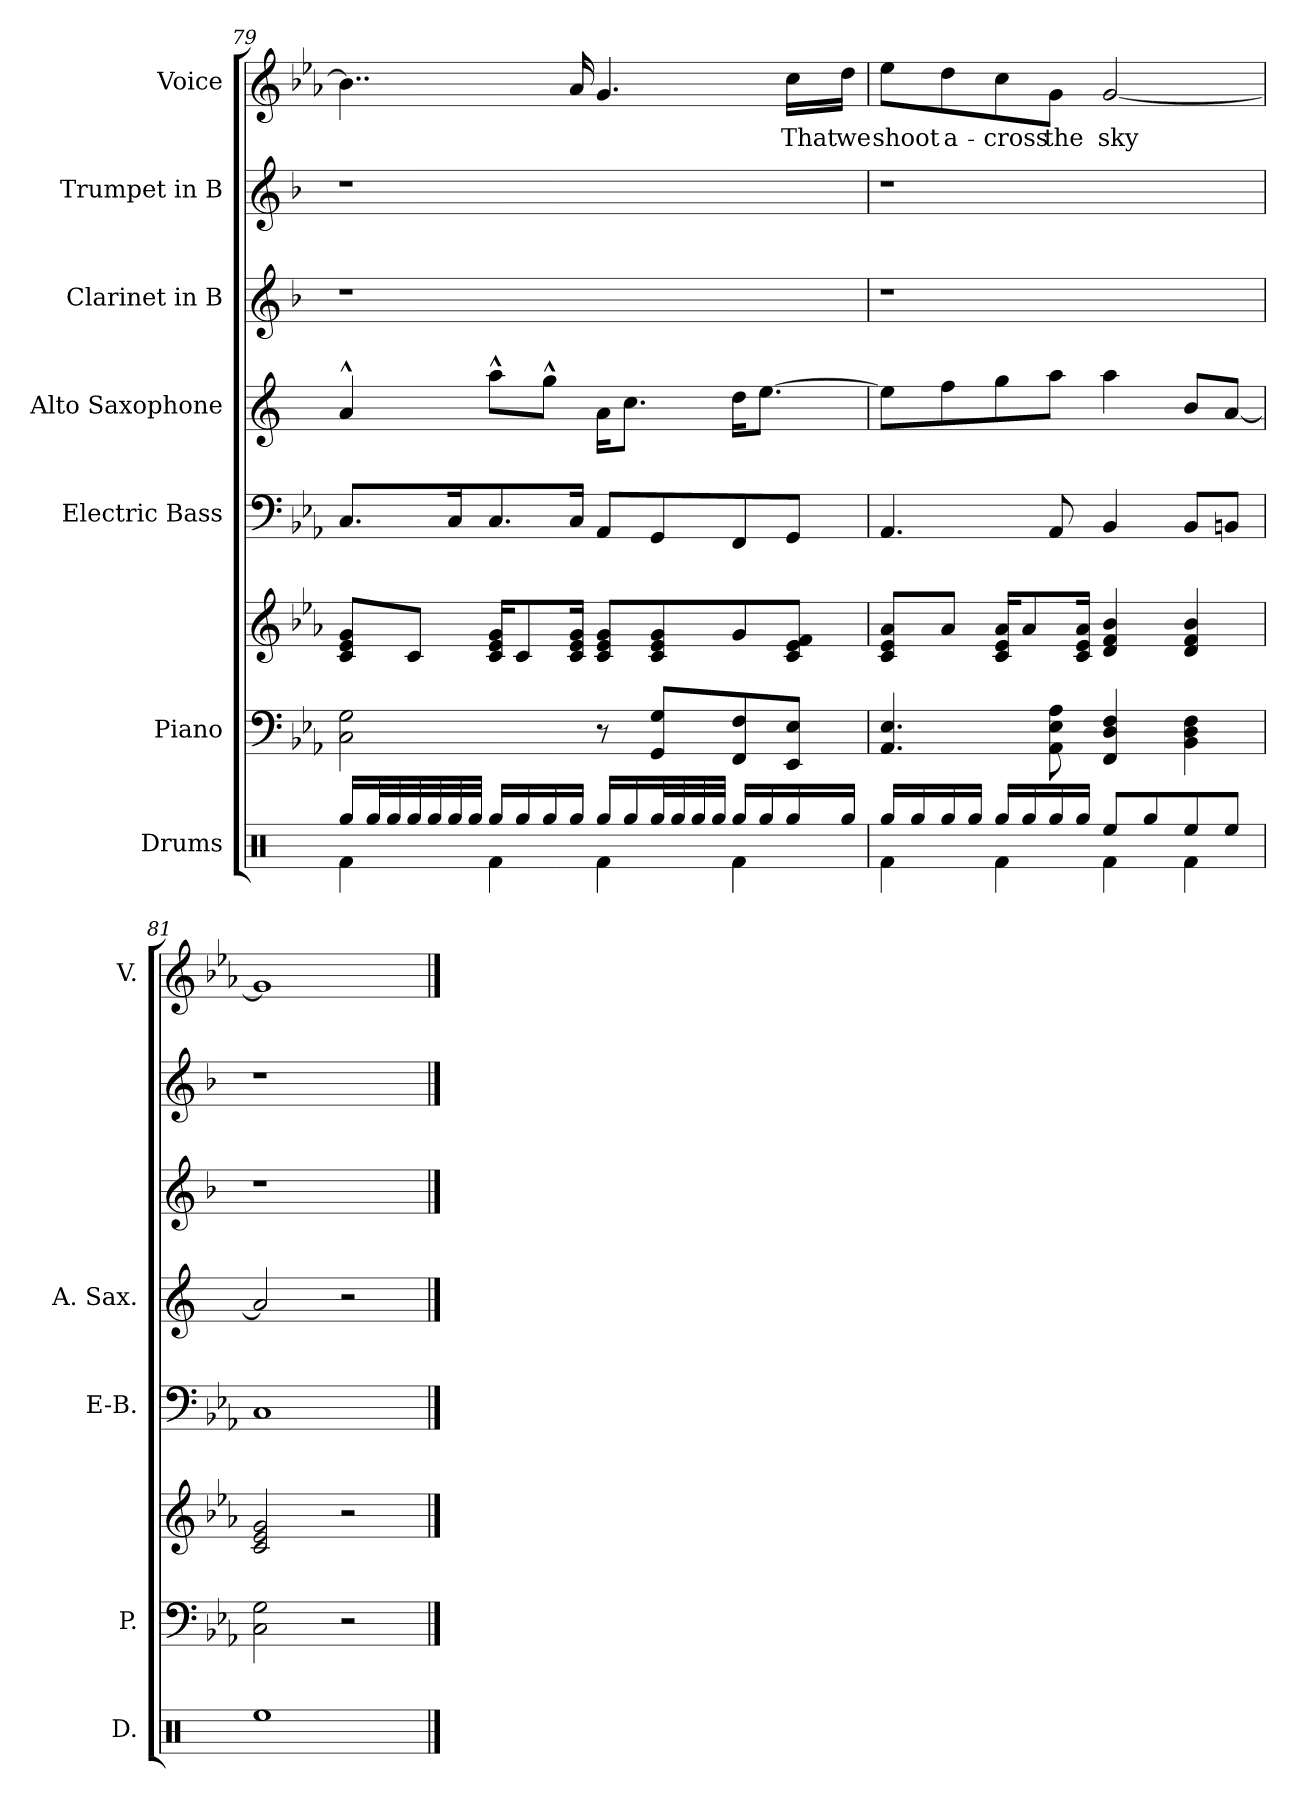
**kern	**kern	**kern	**kern	**kern	**kern	**kern	**kern	**text
*part7	*part6	*part6	*part5	*part4	*part3	*part2	*part1	*part1
*staff8	*staff7	*staff6	*staff5	*staff4	*staff3	*staff2	*staff1	*staff1
*I"Drums	*I"Piano	*	*I"Electric Bass	*I"Alto Saxophone	*I"Clarinet in B	*I"Trumpet in B	*I"Voice	*
*I'D.	*I'P.	*	*I'E-B.	*I'A. Sax.	*	*	*I'V.	*
*clefX	*clefF4	*clefG2	*clefF4	*clefG2	*clefG2	*clefG2	*clefG2	*
*	*	*	*ITrd7c12	*ITrd5c9	*ITrd1c2	*ITrd1c2	*	*
*k[]	*k[b-e-a-]	*k[b-e-a-]	*k[b-e-a-]	*k[b-e-a-]	*k[b-e-a-]	*k[b-e-a-]	*k[b-e-a-]	*
=79	=79	=79	=79	=79	=79	=79	=79	=79
*^	*	*	*	*	*	*	*	*
16Rgg/LL	4Rf\	2C\ 2G\	8c/ 8e-/ 8g/L	8.CC/L	4c^^/	1r	1r	4..b-\]	.
32Rgg/L	.	.	.	.	.	.	.	.	.
32Rgg/	.	.	.	.	.	.	.	.	.
32Rgg/	.	.	8c/J	.	.	.	.	.	.
32Rgg/	.	.	.	.	.	.	.	.	.
32Rgg/	.	.	.	16CC/K	.	.	.	.	.
32Rgg/JJJ	.	.	.	.	.	.	.	.	.
16Rgg/LL	4Rf\	.	16c/ 16e-/ 16g/KL	8.CC/	8cc^^\L	.	.	.	.
16Rgg/	.	.	8c/	.	.	.	.	.	.
16Rgg/	.	.	.	.	8b-^^\J	.	.	.	.
16Rgg/JJ	.	.	16c/ 16e-/ 16g/Jk	16CC/Jk	.	.	.	16a-/	.
16Rgg/LL	4Rf\	8r	8c/ 8e-/ 8g/L	8AAA-/L	16c\KL	.	.	4.g/	.
16Rgg/	.	.	.	.	8.e-\J	.	.	.	.
32Rgg/L	.	8GG/ 8G/L	8c/ 8e-/ 8g/	8GGG/	.	.	.	.	.
32Rgg/	.	.	.	.	.	.	.	.	.
32Rgg/	.	.	.	.	.	.	.	.	.
32Rgg/JJJ	.	.	.	.	.	.	.	.	.
16Rgg/LL	4Rf\	8FF/ 8F/	8g/	8FFF/	16f\KL	.	.	.	.
16Rgg/	.	.	.	.	[8.g\J	.	.	.	.
!	!	!	!	!	!	!	!	!	!LO:LY:b
16Rgg/	.	8EE-/ 8E-/J	8c/ 8e-/ 8f/J	8GGG/J	.	.	.	16cc\LL	That
!	!	!	!	!	!	!	!	!	!LO:LY:b
16Rgg/JJ	.	.	.	.	.	.	.	16dd\JJ	we
!!LO:LB:g=z
=80	=80	=80	=80	=80	=80	=80	=80	=80	=80
!	!	!	!	!	!	!	!	!	!LO:LY:b
16Rgg/LL	4Rf\	4.AA-/ 4.E-/	8c/ 8e-/ 8a-/L	4.AAA-/	8g\L]	1r	1r	8ee-\L	shoot
16Rgg/	.	.	.	.	.	.	.	.	.
!	!	!	!	!	!	!	!	!	!LO:LY:b
16Rgg/	.	.	8a-/J	.	8a-\	.	.	8dd\	a-
16Rgg/JJ	.	.	.	.	.	.	.	.	.
!	!	!	!	!	!	!	!	!	!LO:LY:b
16Rgg/LL	4Rf\	.	16c/ 16e-/ 16a-/KL	.	8b-\	.	.	8cc\	-cross
16Rgg/	.	.	8a-/	.	.	.	.	.	.
!	!	!	!	!	!	!	!	!	!LO:LY:b
16Rgg/	.	8AA-\ 8E-\ 8A-\	.	8AAA-/	8cc\J	.	.	8g\J	the
16Rgg/JJ	.	.	16c/ 16e-/ 16a-/Jk	.	.	.	.	.	.
!	!	!	!	!	!	!	!	!	!LO:LY:b
8Ree/L	4Rf\	4FF/ 4D/ 4F/	4d/ 4f/ 4b-/	4BBB-/	4cc\	.	.	[2g/	sky
8Rgg/	.	.	.	.	.	.	.	.	.
8Ree/	4Rf\	4BB-\ 4D\ 4F\	4d/ 4f/ 4b-/	8BBB-/L	8d/L	.	.	.	.
8Ree/J	.	.	.	8BBBn/J	[8c/J	.	.	.	.
*v	*v	*	*	*	*	*	*	*	*
=81	=81	=81	=81	=81	=81	=81	=81	=81
1Ree	2C\ 2G\	2c/ 2e-/ 2g/	1CC	2c/]	1r	1r	1g]	.
.	2r	2r	.	2r	.	.	.	.
==	==	==	==	==	==	==	==	==
*-	*-	*-	*-	*-	*-	*-	*-	*-
